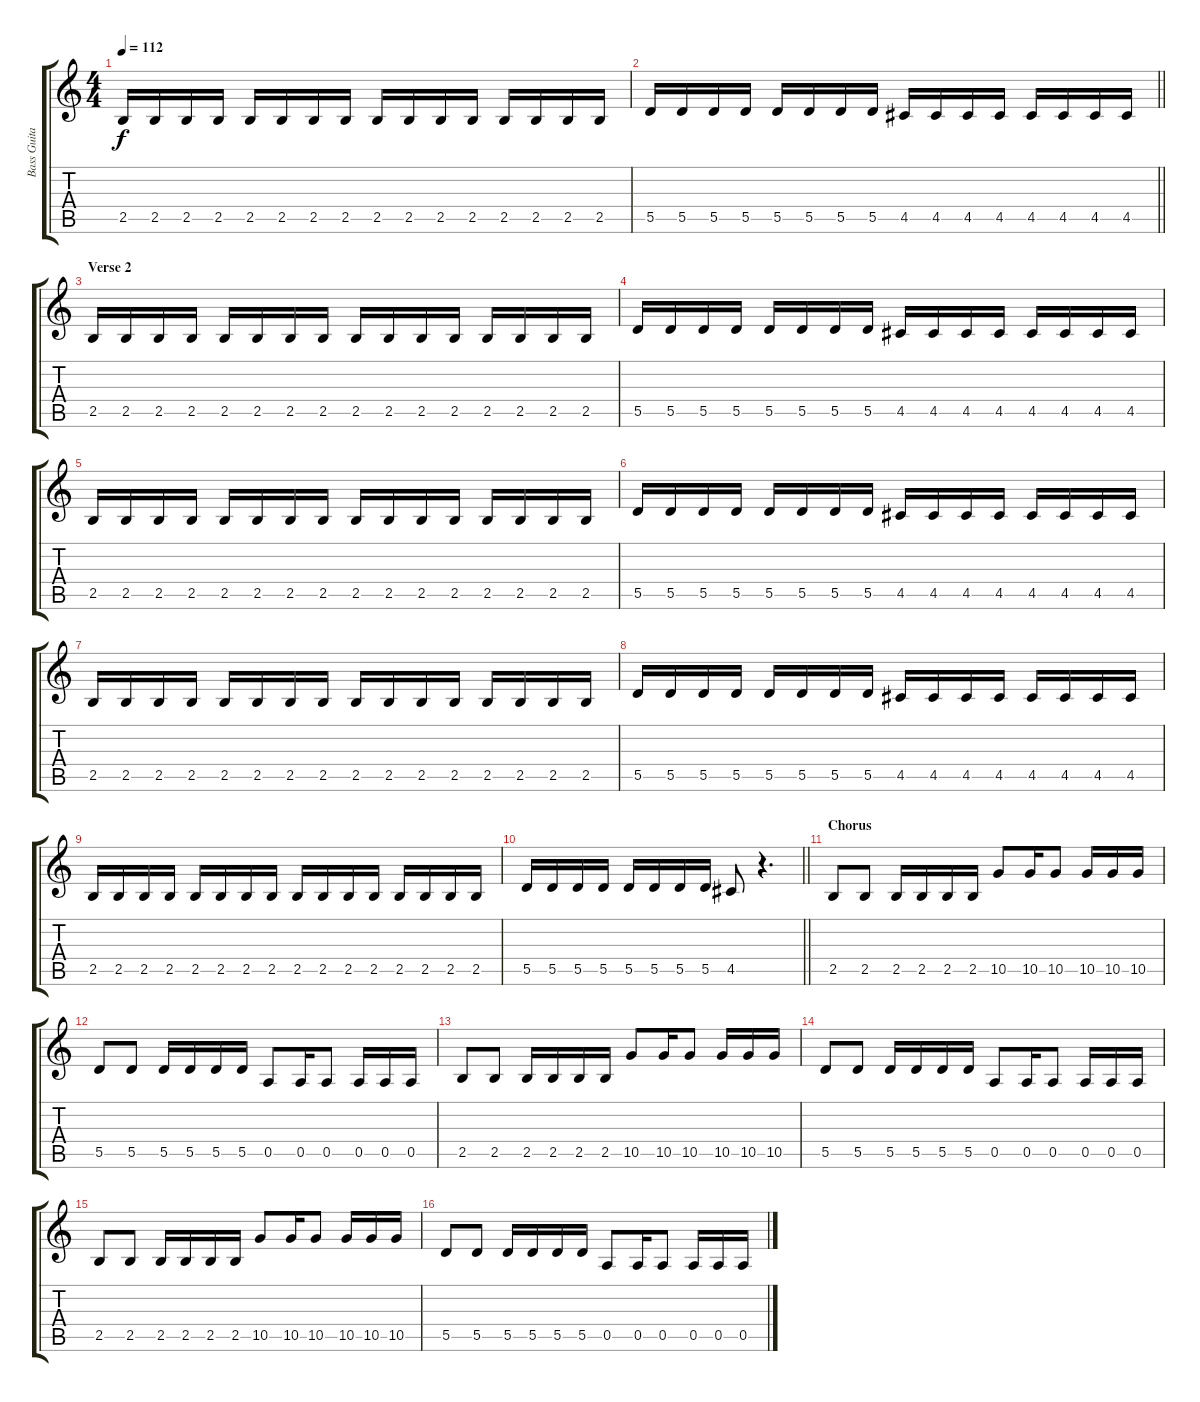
\track ("Bass Guitar" "Bass Guita") {instrument electricbassfinger}
\staff {score tabs}
\tuning (E4 B3 G3 D3 A2 E2) {hide}
\ts (4 4)
\tempo 112
\clef g2
\ks c
2.5.16{dy f} 2.5.16 2.5.16 2.5.16 2.5.16 2.5.16 2.5.16 2.5.16 2.5.16 2.5.16 2.5.16 2.5.16 2.5.16 2.5.16 2.5.16 2.5.16 |
\barLineRight lightlight
5.5.16 5.5.16 5.5.16 5.5.16 5.5.16 5.5.16 5.5.16 5.5.16 4.5.16 4.5.16 4.5.16 4.5.16 4.5.16 4.5.16 4.5.16 4.5.16 |
\section ("" "Verse 2")
2.5.16 2.5.16 2.5.16 2.5.16 2.5.16 2.5.16 2.5.16 2.5.16 2.5.16 2.5.16 2.5.16 2.5.16 2.5.16 2.5.16 2.5.16 2.5.16 |
5.5.16 5.5.16 5.5.16 5.5.16 5.5.16 5.5.16 5.5.16 5.5.16 4.5.16 4.5.16 4.5.16 4.5.16 4.5.16 4.5.16 4.5.16 4.5.16 |
2.5.16 2.5.16 2.5.16 2.5.16 2.5.16 2.5.16 2.5.16 2.5.16 2.5.16 2.5.16 2.5.16 2.5.16 2.5.16 2.5.16 2.5.16 2.5.16 |
5.5.16 5.5.16 5.5.16 5.5.16 5.5.16 5.5.16 5.5.16 5.5.16 4.5.16 4.5.16 4.5.16 4.5.16 4.5.16 4.5.16 4.5.16 4.5.16 |
2.5.16 2.5.16 2.5.16 2.5.16 2.5.16 2.5.16 2.5.16 2.5.16 2.5.16 2.5.16 2.5.16 2.5.16 2.5.16 2.5.16 2.5.16 2.5.16 |
5.5.16 5.5.16 5.5.16 5.5.16 5.5.16 5.5.16 5.5.16 5.5.16 4.5.16 4.5.16 4.5.16 4.5.16 4.5.16 4.5.16 4.5.16 4.5.16 |
2.5.16 2.5.16 2.5.16 2.5.16 2.5.16 2.5.16 2.5.16 2.5.16 2.5.16 2.5.16 2.5.16 2.5.16 2.5.16 2.5.16 2.5.16 2.5.16 |
\barLineRight lightlight
5.5.16 5.5.16 5.5.16 5.5.16 5.5.16 5.5.16 5.5.16 5.5.16 4.5.8 r.4{d} |
\section ("" "Chorus")
2.5.8 2.5.8 2.5.16 2.5.16 2.5.16 2.5.16 10.5.8 10.5.16 10.5.8 10.5.16 10.5.16 10.5.16 |
5.5.8 5.5.8 5.5.16 5.5.16 5.5.16 5.5.16 0.5.8 0.5.16 0.5.8 0.5.16 0.5.16 0.5.16 |
2.5.8 2.5.8 2.5.16 2.5.16 2.5.16 2.5.16 10.5.8 10.5.16 10.5.8 10.5.16 10.5.16 10.5.16 |
5.5.8 5.5.8 5.5.16 5.5.16 5.5.16 5.5.16 0.5.8 0.5.16 0.5.8 0.5.16 0.5.16 0.5.16 |
2.5.8 2.5.8 2.5.16 2.5.16 2.5.16 2.5.16 10.5.8 10.5.16 10.5.8 10.5.16 10.5.16 10.5.16 |
5.5.8 5.5.8 5.5.16 5.5.16 5.5.16 5.5.16 0.5.8 0.5.16 0.5.8 0.5.16 0.5.16 0.5.16
